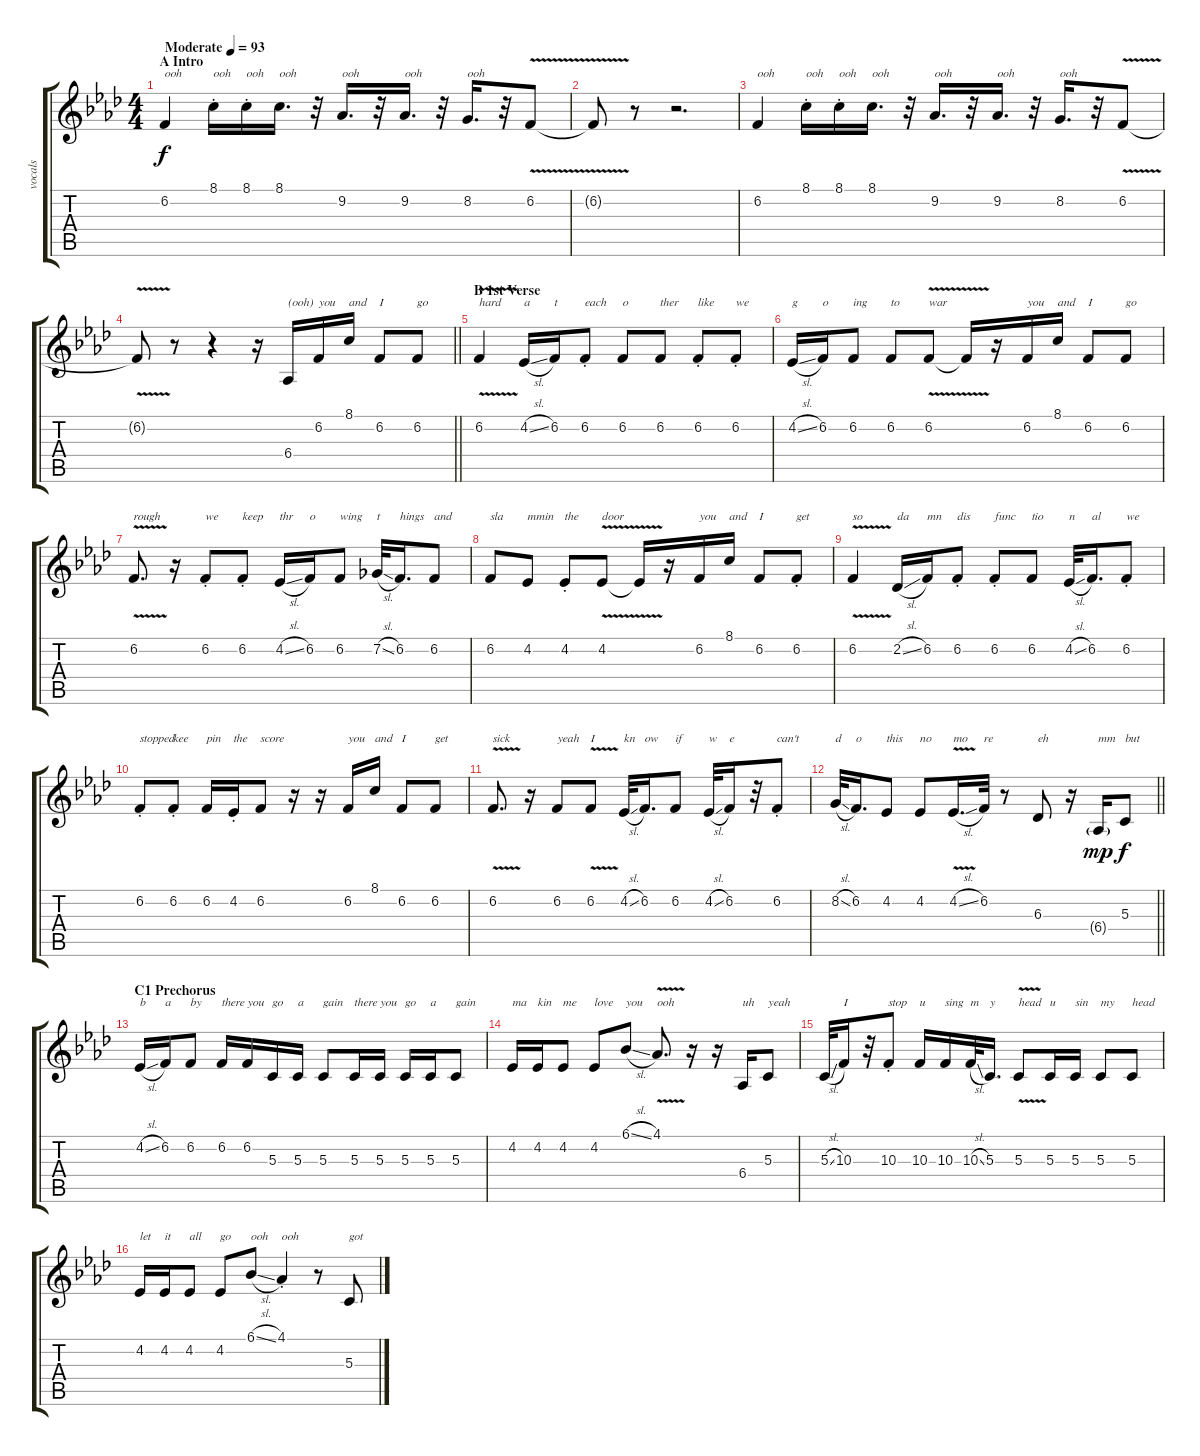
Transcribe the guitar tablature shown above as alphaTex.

\track ("vocals" "vocals") {instrument lead2sawtooth}
\staff {score tabs}
\tuning (E4 B3 G3 D3 A2 E2) {hide}
\ts (4 4)
\section ("" "A Intro")
\tempo (93 "Moderate")
\clef g2
\ks fminor
6.2.4{txt "ooh" dy f instrument lead2sawtooth} 8.1{st}.16{txt "ooh"} 8.1{st}.16{txt "ooh"} 8.1.16{d txt "ooh"} r.32 9.2.16{d txt "ooh"} r.32 9.2.16{d txt "ooh"} r.32 8.2.16{d txt "ooh"} r.32 6.2{v}.8 |
6.2{t}.8 r.8 r.2{d} |
6.2.4{txt "ooh"} 8.1{st}.16{txt "ooh"} 8.1{st}.16{txt "ooh"} 8.1.16{d txt "ooh"} r.32 9.2.16{d txt "ooh"} r.32 9.2.16{d txt "ooh"} r.32 8.2.16{d txt "ooh"} r.32 6.2{v}.8 |
\barLineRight lightlight
6.2{t}.8 r.8 r.4 r.16 6.4.16{txt "(ooh)"} 6.2.16{txt "you"} 8.1.16{txt "and"} 6.2.8{txt "I"} 6.2.8{txt "go"} |
\section ("" "B 1st Verse")
6.2{v}.4{txt "hard"} 4.2{sl}.16{txt "a"} 6.2.16{txt "t"} 6.2{st}.8{txt "each"} 6.2.8{txt "o"} 6.2.8{txt "ther"} 6.2{st}.8{txt "like"} 6.2{st}.8{txt "we"} |
4.2{sl}.16{txt "g"} 6.2.16{txt "o"} 6.2.8{txt "ing"} 6.2.8{txt "to"} 6.2{v}.8{txt "war"} 6.2{t}.16 r.16 6.2.16{txt "you"} 8.1.16{txt "and"} 6.2.8{txt "I"} 6.2.8{txt "go"} |
6.2{v}.8{d txt "rough"} r.16 6.2{st}.8{txt "we"} 6.2{st}.8{txt "keep"} 4.2{sl}.16{txt "thr"} 6.2.16{txt "o"} 6.2.8{txt "wing"} 7.2{sl}.32{txt "t"} 6.2.16{d txt "hings"} 6.2.8{txt "and"} |
6.2.8{txt "sla"} 4.2.8{txt "mmin"} 4.2{st}.8{txt "the"} 4.2{v}.8{txt "door"} 4.2{t}.16 r.16 6.2.16{txt "you"} 8.1.16{txt "and"} 6.2.8{txt "I"} 6.2{st}.8{txt "get"} |
6.2{v}.4{txt "so"} 2.2{sl}.16{txt "da"} 6.2.16{txt "mn"} 6.2{st}.8{txt "dis"} 6.2{st}.8{txt "func"} 6.2.8{txt "tio"} 4.2{sl}.32{txt "n"} 6.2.16{d txt "al"} 6.2{st}.8{txt "we"} |
6.2{st}.8{txt "stopped"} 6.2{st}.8{txt "kee"} 6.2.16{txt "pin"} 4.2{st}.16{txt "the"} 6.2.8{txt "score"} r.16 r.16 6.2.16{txt "you"} 8.1.16{txt "and"} 6.2.8{txt "I"} 6.2.8{txt "get"} |
6.2{v}.8{d txt "sick"} r.16 6.2.8{txt "yeah"} 6.2{v}.8{txt "I"} 4.2{sl}.32{txt "kn"} 6.2.16{d txt "ow"} 6.2.8{txt "if"} 4.2{sl}.32{txt "w"} 6.2.16{txt "e"} r.32 6.2{st}.8{txt "can't"} |
\barLineRight lightlight
8.2{sl}.32{txt "d"} 6.2.16{d txt "o"} 4.2.8{txt "this"} 4.2.8{txt "no"} 4.2{v sl}.16{d txt "mo"} 6.2.32{txt "re"} r.8 6.3.8{txt "eh"} r.16 6.4{g}.16{txt "mm" dy mp} 5.3.8{txt "but" dy f} |
\section ("" "C1 Prechorus")
4.2{sl}.16{txt "b"} 6.2.16{txt "a"} 6.2.8{txt "by"} 6.2.16{txt "there"} 6.2.16{txt "you"} 5.3.16{txt "go"} 5.3.16{txt "a"} 5.3.8{txt "gain"} 5.3.16{txt "there"} 5.3.16{txt "you"} 5.3.16{txt "go"} 5.3.16{txt "a"} 5.3.8{txt "gain"} |
4.2.16{txt "ma"} 4.2.16{txt "kin"} 4.2.8{txt "me"} 4.2.8{txt "love"} 6.1{sl}.8{txt "you"} 4.1{v}.8{d txt "ooh"} r.16 r.16 6.4.16{txt "uh"} 5.3.8{txt "yeah"} |
5.3{sl}.32 10.3.16{txt "I"} r.32 10.3{st}.8{txt "stop"} 10.3.16{txt "u"} 10.3.16{txt "sing"} 10.3{sl}.32{txt "m"} 5.3.16{d txt "y"} 5.3{v}.8{txt "head"} 5.3.16{txt "u"} 5.3.16{txt "sin"} 5.3.8{txt "my"} 5.3.8{txt "head"} |
4.2.16{txt "let"} 4.2.16{txt "it"} 4.2.8{txt "all"} 4.2.8{txt "go"} 6.1{sl}.8{txt "ooh"} 4.1{st}.4{txt "ooh"} r.8 5.3.8{txt "got"}
